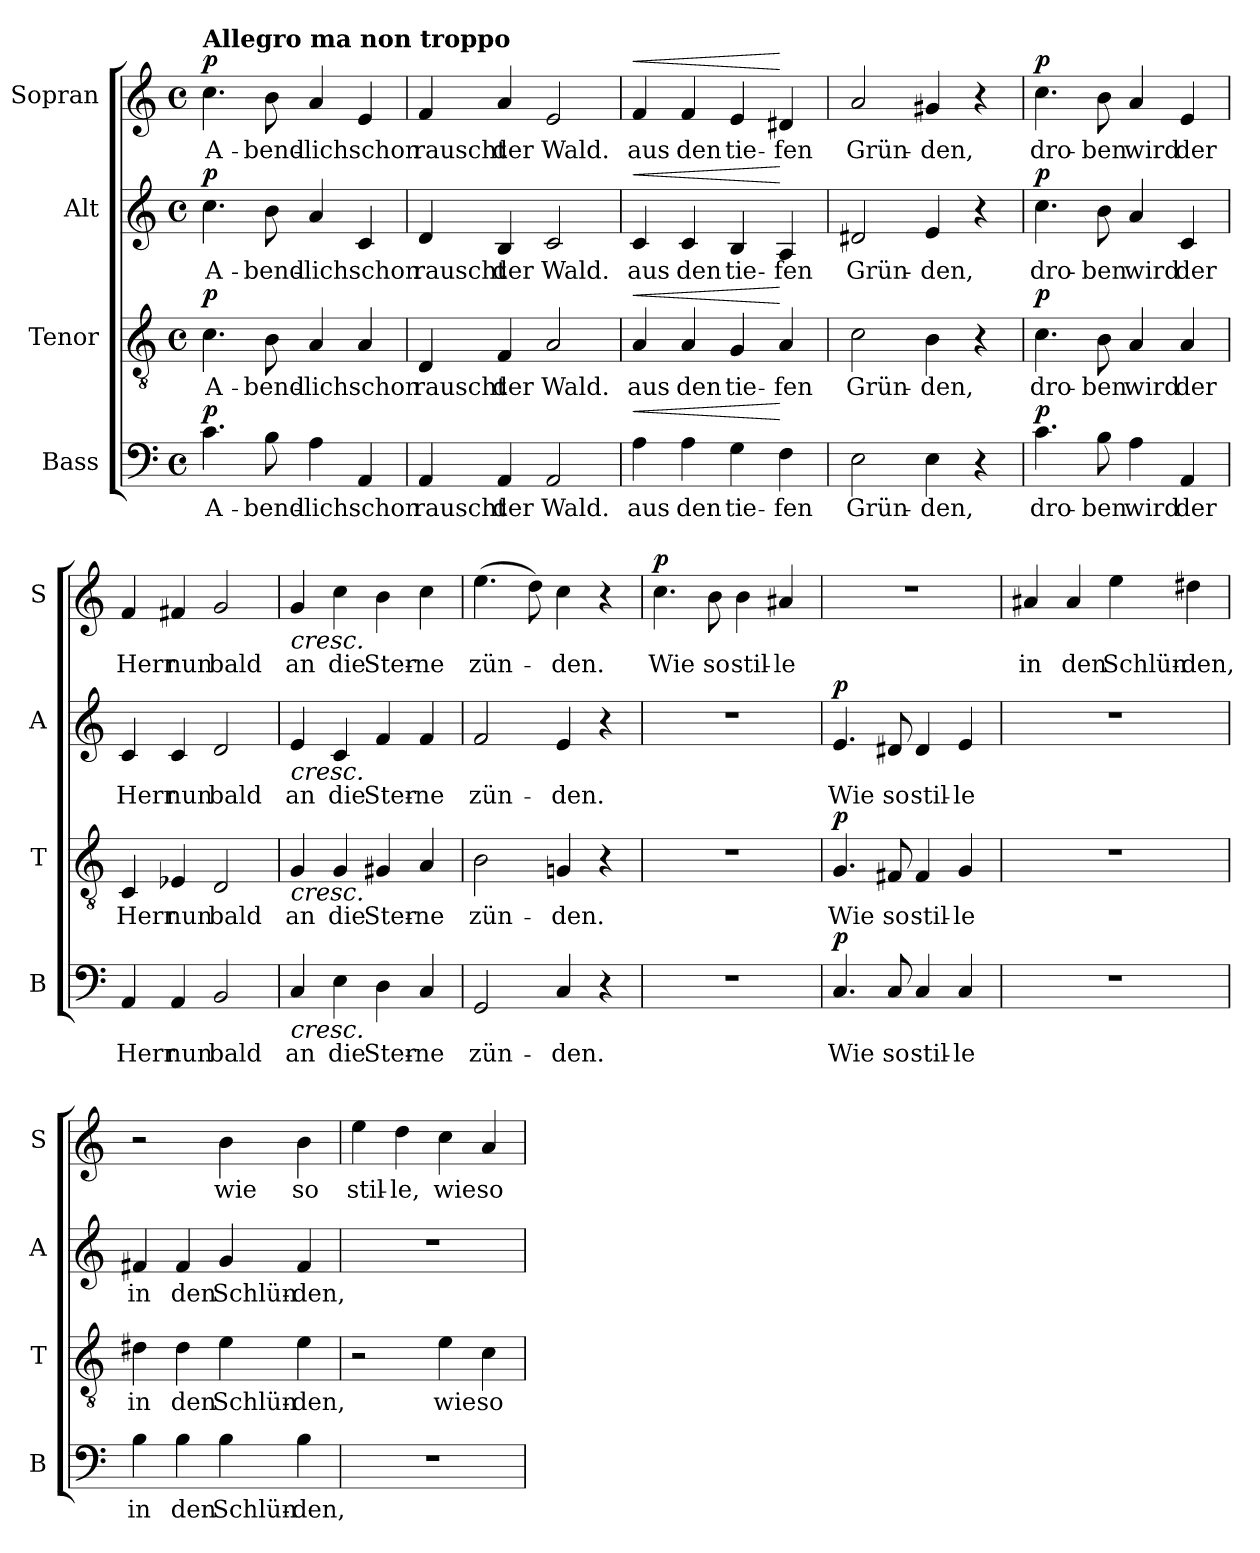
**kern	**text	**dynam	**kern	**text	**dynam	**kern	**text	**dynam	**kern	**text	**dynam
*part4	*part4	*part4	*part3	*part3	*part3	*part2	*part2	*part2	*part1	*part1	*part1
*staff4	*staff4	*staff4	*staff3	*staff3	*staff3	*staff2	*staff2	*staff2	*staff1	*staff1	*staff1
*I"Bass	*	*	*I"Tenor	*	*	*I"Alt	*	*	*I"Sopran	*	*
*I'B	*	*	*I'T	*	*	*I'A	*	*	*I'S	*	*
*clefF4	*	*	*clefGv2	*	*	*clefG2	*	*	*clefG2	*	*
*k[]	*	*	*k[]	*	*	*k[]	*	*	*k[]	*	*
*C:	*	*	*C:	*	*	*C:	*	*	*C:	*	*
*M4/4	*	*	*M4/4	*	*	*M4/4	*	*	*M4/4	*	*
*met(c)	*	*	*met(c)	*	*	*met(c)	*	*	*met(c)	*	*
=1	=1	=1	=1	=1	=1	=1	=1	=1	=1	=1	=1
!	!	!	!	!	!	!	!	!	!LO:TX:a:B:t=Allegro ma non troppo	!	!
!	!	!LO:DY:a	!	!	!LO:DY:a	!	!	!LO:DY:a	!	!	!LO:DY:a
4.c	A-	p	4.c	A-	p	4.cc	A-	p	4.cc	A-	p
8B	-bend-	.	8B	-bend-	.	8b	-bend-	.	8b	-bend-	.
4A	-lich	.	4A	-lich	.	4a	-lich	.	4a	-lich	.
4AA	schon	.	4A	schon	.	4c	schon	.	4e	schon	.
=	=	=	=	=	=	=	=	=	=	=	=
4AA	rauscht	.	4D	rauscht	.	4d	rauscht	.	4f	rauscht	.
4AA	der	.	4F	der	.	4B	der	.	4a	der	.
2AA	Wald.	.	2A	Wald.	.	2c	Wald.	.	2e	Wald.	.
=	=	=	=	=	=	=	=	=	=	=	=
!	!	!LO:HP:a	!	!	!LO:HP:a	!	!	!LO:HP:a	!	!	!LO:HP:a
4A	aus	<	4A	aus	<	4c	aus	<	4f	aus	<
4A	den	.	4A	den	.	4c	den	.	4f	den	.
4G	tie-	.	4G	tie-	.	4B	tie-	.	4e	tie-	.
4F	-fen	[	4A	-fen	[	4A	-fen	[	4d#X	-fen	[
=	=	=	=	=	=	=	=	=	=	=	=
2E	Grün-	.	2c	Grün-	.	2d#X	Grün-	.	2a	Grün-	.
4E	-den,	.	4B	-den,	.	4e	-den,	.	4g#X	-den,	.
4r	.	.	4r	.	.	4r	.	.	4r	.	.
=	=	=	=	=	=	=	=	=	=	=	=
!	!	!LO:DY:a	!	!	!LO:DY:a	!	!	!LO:DY:a	!	!	!LO:DY:a
4.c	dro-	p	4.c	dro-	p	4.cc	dro-	p	4.cc	dro-	p
8B	-ben	.	8B	-ben	.	8b	-ben	.	8b	-ben	.
4A	wird	.	4A	wird	.	4a	wird	.	4a	wird	.
4AA	der	.	4A	der	.	4c	der	.	4e	der	.
=	=	=	=	=	=	=	=	=	=	=	=
4AA	Herr	.	4C	Herr	.	4c	Herr	.	4f	Herr	.
4AA	nun	.	4E-X	nun	.	4c	nun	.	4f#X	nun	.
2BB	bald	.	2D	bald	.	2d	bald	.	2g	bald	.
=	=	=	=	=	=	=	=	=	=	=	=
!	!	!	!	!	!	!	!	!	!LO:TX:b:i:t=cresc.	!	!
!	!	!	!	!	!	!LO:TX:b:i:t=cresc.	!	!	!	!	!
!	!	!	!LO:TX:b:i:t=cresc.	!	!	!	!	!	!	!	!
!LO:TX:b:i:t=cresc.	!	!	!	!	!	!	!	!	!	!	!
4C	an	.	4G	an	.	4e	an	.	4g	an	.
4E	die	.	4G	die	.	4c	die	.	4cc	die	.
4D	Ster-	.	4G#X	Ster-	.	4f	Ster-	.	4b	Ster-	.
4C	-ne	.	4A	-ne	.	4f	-ne	.	4cc	-ne	.
=	=	=	=	=	=	=	=	=	=	=	=
2GG	zün-	.	2B	zün-	.	2f	zün-	.	(4.ee	zün-	.
.	.	.	.	.	.	.	.	.	8dd)	.	.
4C	-den.	.	4Gn	-den.	.	4e	-den.	.	4cc	-den.	.
4r	.	.	4r	.	.	4r	.	.	4r	.	.
=	=	=	=	=	=	=	=	=	=	=	=
!	!	!	!	!	!	!	!	!	!	!	!LO:DY:a
1r	.	.	1r	.	.	1r	.	.	4.cc	Wie	p
.	.	.	.	.	.	.	.	.	8b	so	.
.	.	.	.	.	.	.	.	.	4b	stil-	.
.	.	.	.	.	.	.	.	.	4a#X	-le	.
=	=	=	=	=	=	=	=	=	=	=	=
!	!	!LO:DY:a	!	!	!LO:DY:a	!	!	!LO:DY:a	!	!	!
4.C	Wie	p	4.G	Wie	p	4.e	Wie	p	1r	.	.
8C	so	.	8F#X	so	.	8d#X	so	.	.	.	.
4C	stil-	.	4F#	stil-	.	4d#	stil-	.	.	.	.
4C	-le	.	4G	-le	.	4e	-le	.	.	.	.
=	=	=	=	=	=	=	=	=	=	=	=
1r	.	.	1r	.	.	1r	.	.	4a#X	in	.
.	.	.	.	.	.	.	.	.	4a#	den	.
.	.	.	.	.	.	.	.	.	4ee	Schlün-	.
.	.	.	.	.	.	.	.	.	4dd#X	-den,	.
=	=	=	=	=	=	=	=	=	=	=	=
4B	in	.	4d#X	in	.	4f#X	in	.	2r	.	.
4B	den	.	4d#	den	.	4f#	den	.	.	.	.
4B	Schlün-	.	4e	Schlün-	.	4g	Schlün-	.	4b	wie	.
4B	-den,	.	4e	-den,	.	4f#	-den,	.	4b	so	.
=	=	=	=	=	=	=	=	=	=	=	=
1r	.	.	2r	.	.	1r	.	.	4ee	stil-	.
.	.	.	.	.	.	.	.	.	4dd	-le,	.
.	.	.	4e	wie	.	.	.	.	4cc	wie	.
.	.	.	4c	so	.	.	.	.	4a	so	.
=	=	=	=	=	=	=	=	=	=	=	=
*-	*-	*-	*-	*-	*-	*-	*-	*-	*-	*-	*-
